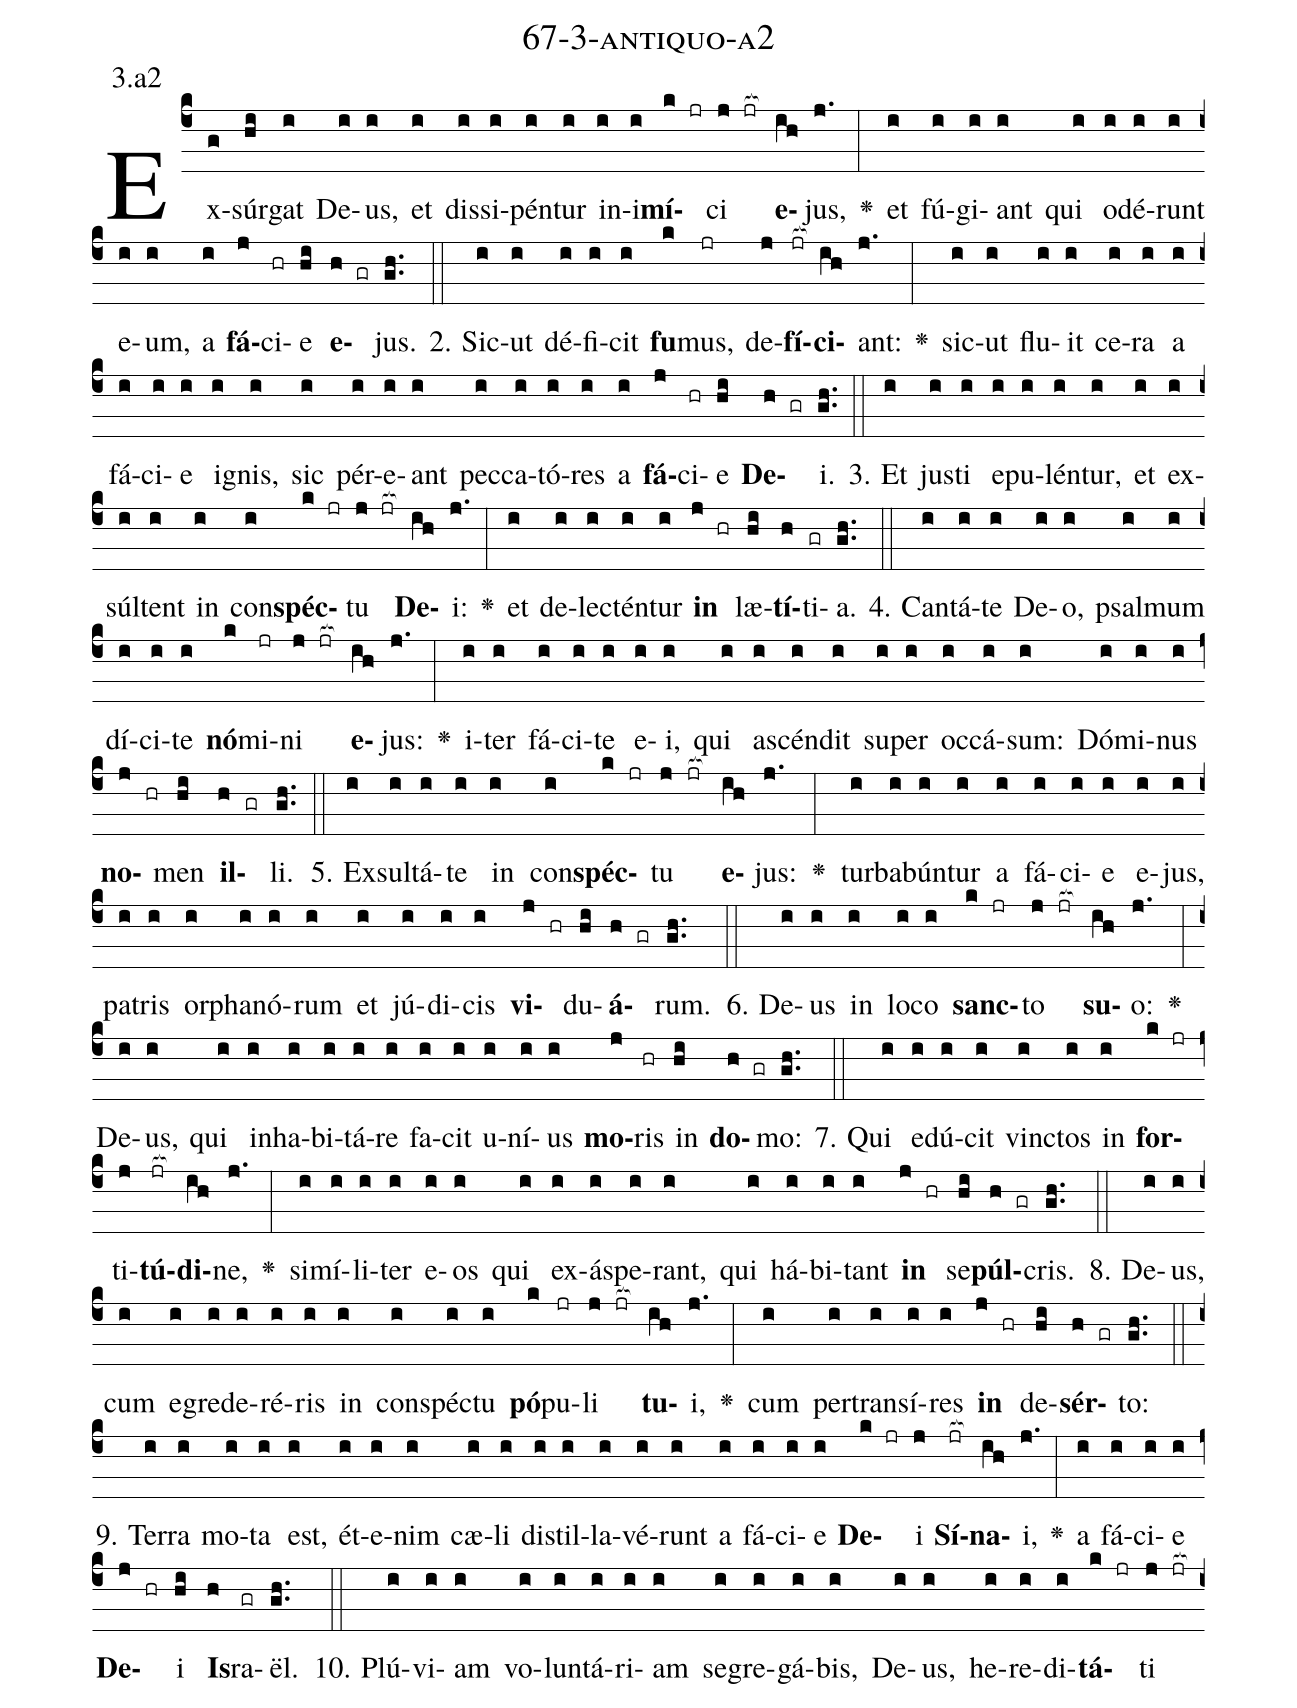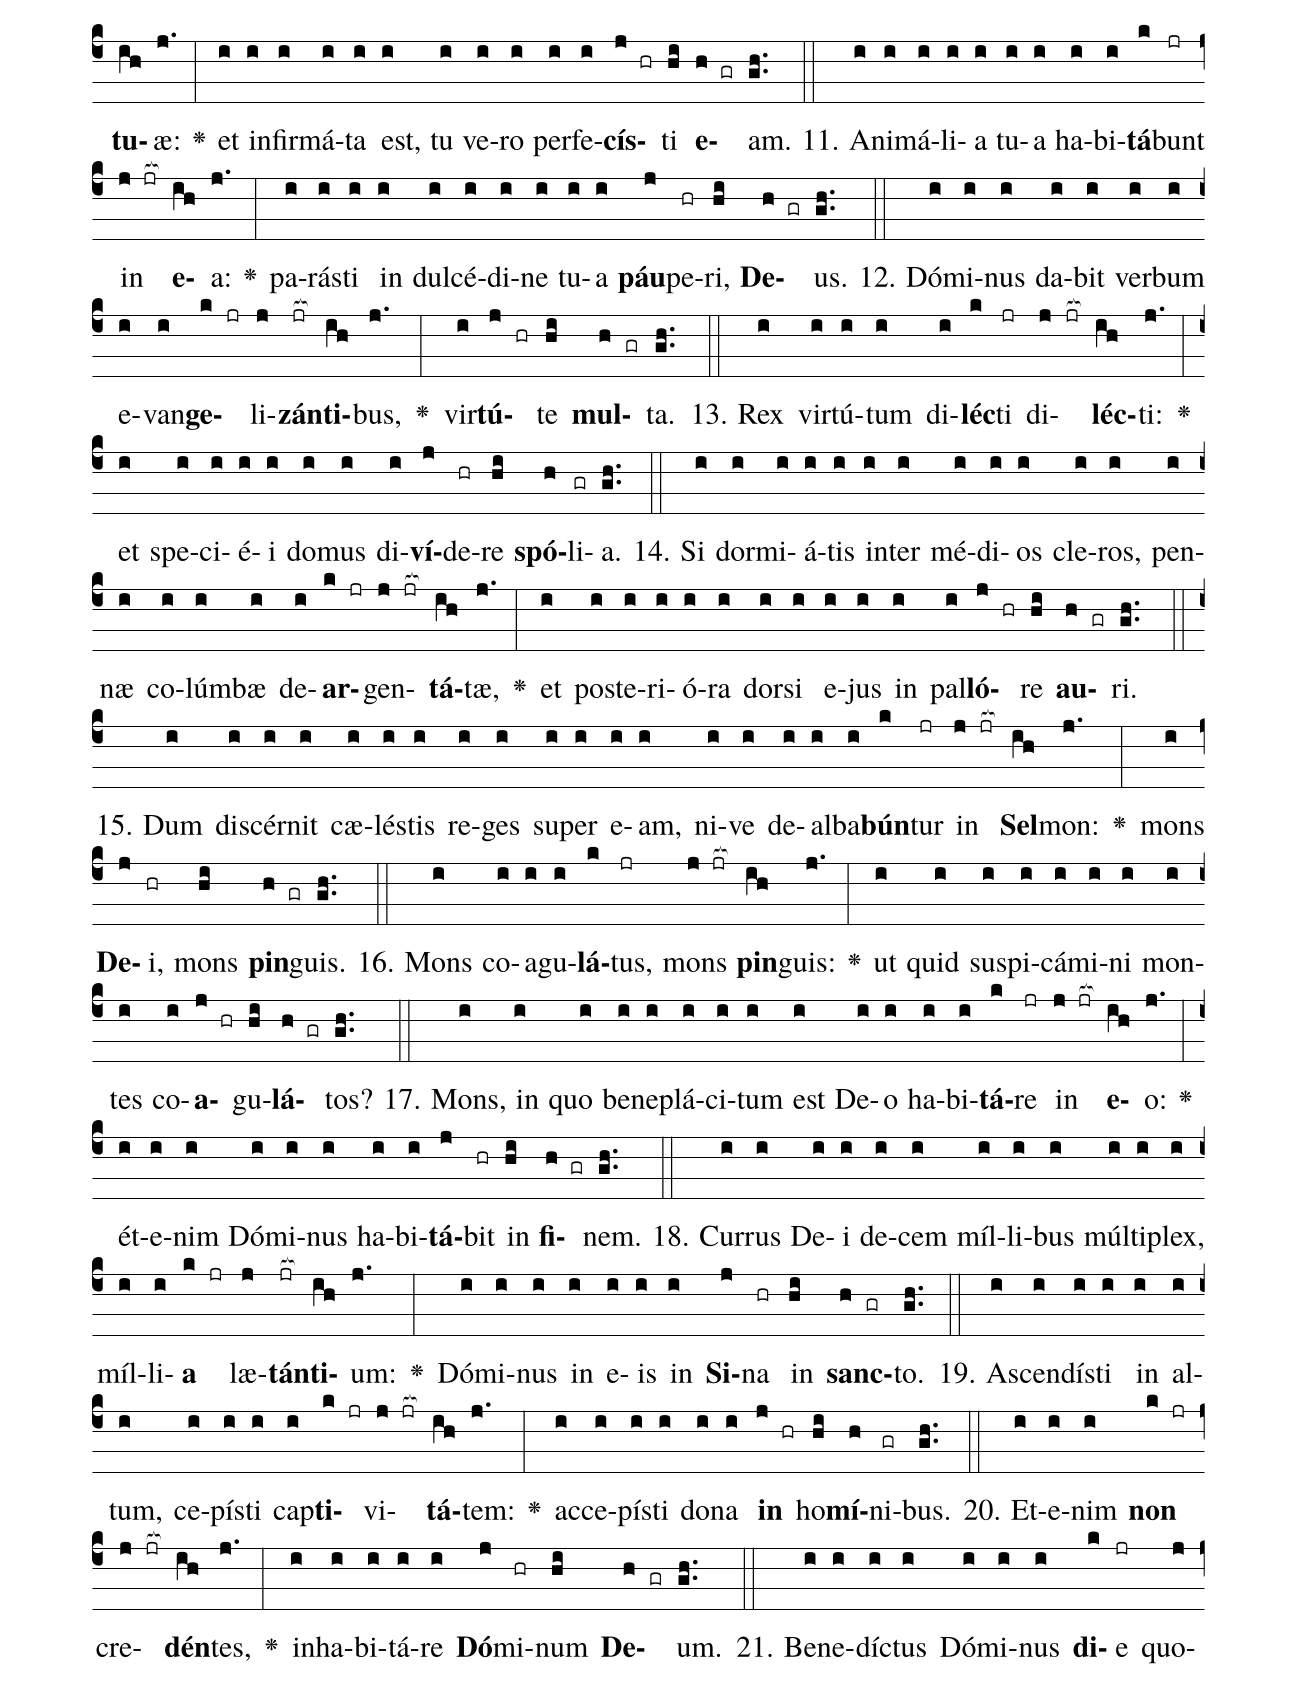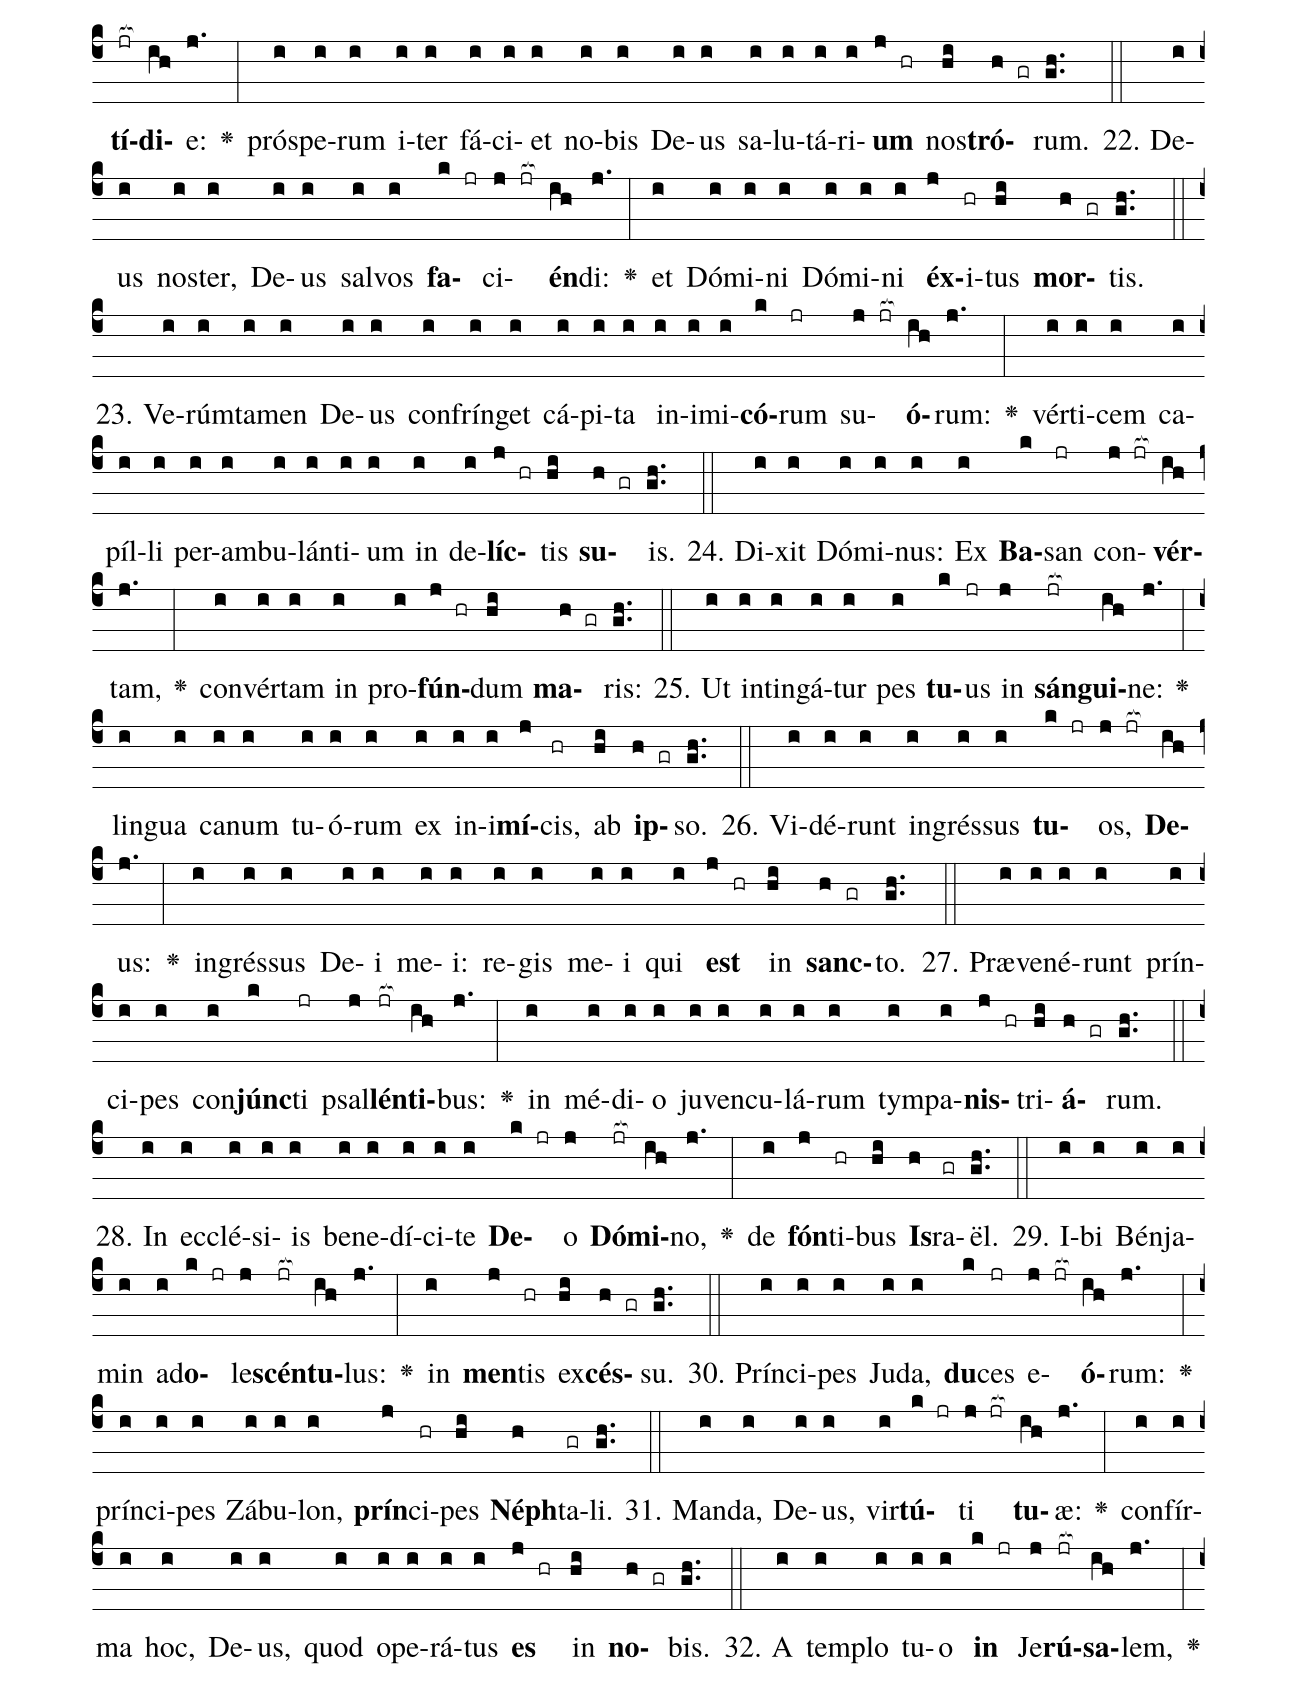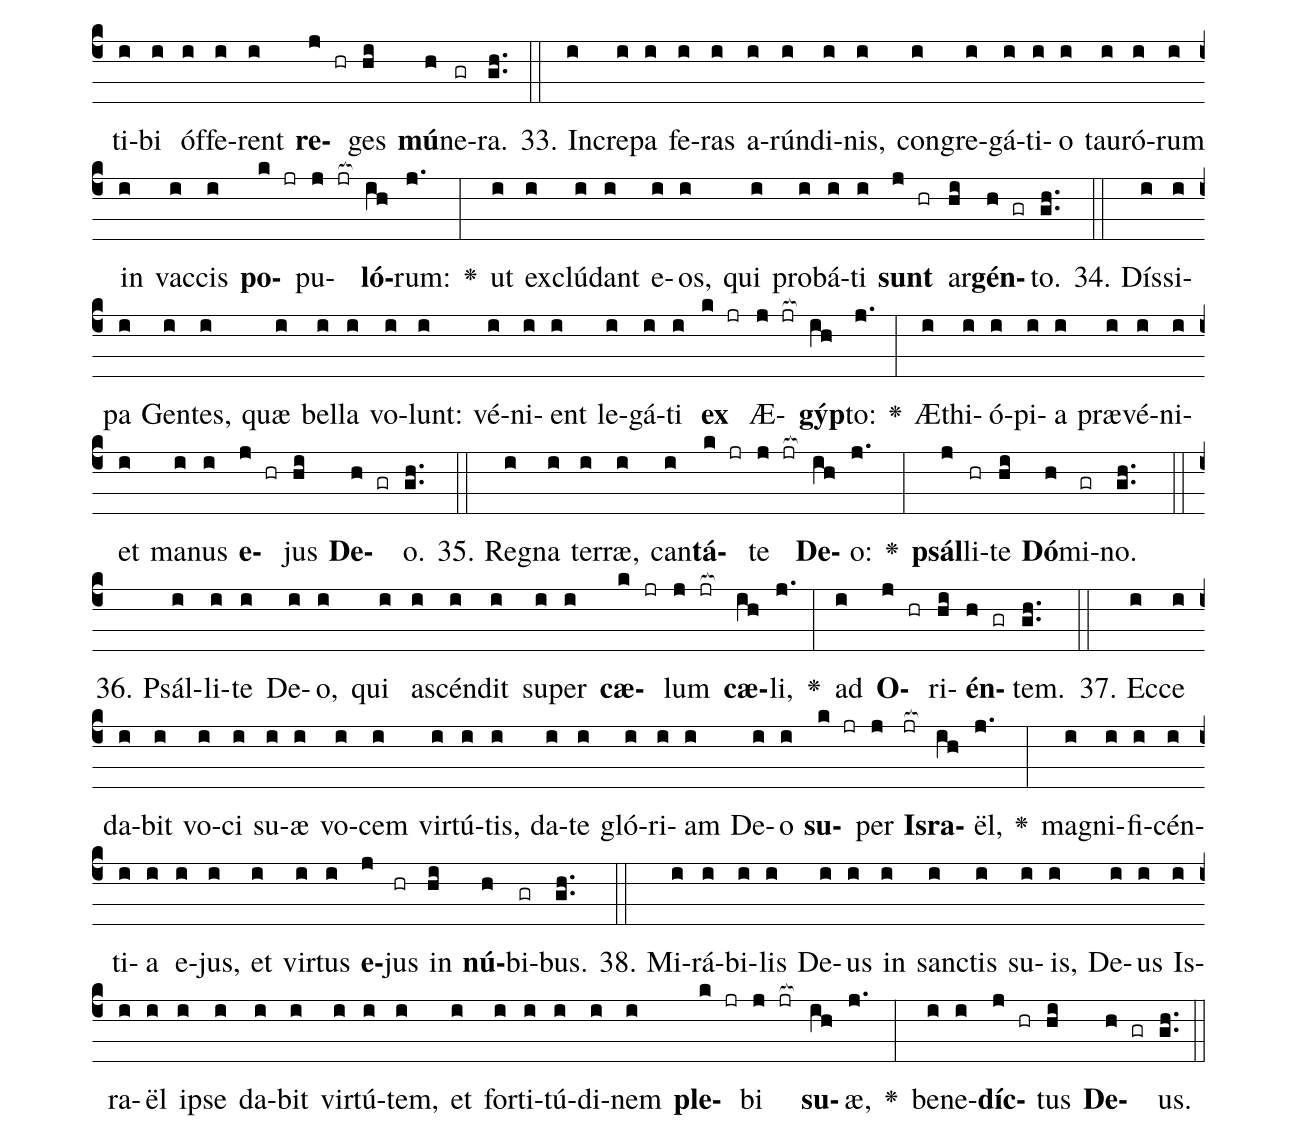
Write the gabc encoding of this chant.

name: 67-3-antiquo-a2;
annotation: 3.a2;
%%
(c4)Ex(g)súr(hi)gat(i) De(i)us,(i) et(i) dis(i)si(i)pén(i)tur(i) in(i)i(i)<b>mí</b>(k jr)ci(j jr[ocb:1{]) <b>e</b>(ih[ocb:0}])jus,(j.) <v>\greheightstar</v>(:) et(i) fú(i)gi(i)ant(i) qui(i) o(i)dé(i)runt(i) e(i)um,(i) a(i) <b>fá</b>(j)ci(hr)e(hi) <b>e</b>(h gr)jus.(gh..) (::)
2. Sic(i)ut(i) dé(i)fi(i)cit(i) <b>fu</b>(k)mus,(jr) de(j)<b>fí</b>(jr[ocb:1{])<b>ci</b>(ih[ocb:0}])ant:(j.) <v>\greheightstar</v>(:) sic(i)ut(i) flu(i)it(i) ce(i)ra(i) a(i) fá(i)ci(i)e(i) i(i)gnis,(i) sic(i) pér(i)e(i)ant(i) pec(i)ca(i)tó(i)res(i) a(i) <b>fá</b>(j)ci(hr)e(hi) <b>De</b>(h gr)i.(gh..) (::)
3. Et(i) jus(i)ti(i) e(i)pu(i)lén(i)tur,(i) et(i) ex(i)súl(i)tent(i) in(i) con(i)<b>spéc</b>(k jr)tu(j jr[ocb:1{]) <b>De</b>(ih[ocb:0}])i:(j.) <v>\greheightstar</v>(:) et(i) de(i)lec(i)tén(i)tur(i) <b>in</b>(j hr) læ(hi)<b>tí</b>(h)ti(gr)a.(gh..) (::)
4. Can(i)tá(i)te(i) De(i)o,(i) psal(i)mum(i) dí(i)ci(i)te(i) <b>nó</b>(k)mi(jr)ni(j jr[ocb:1{]) <b>e</b>(ih[ocb:0}])jus:(j.) <v>\greheightstar</v>(:) i(i)ter(i) fá(i)ci(i)te(i) e(i)i,(i) qui(i) a(i)scén(i)dit(i) su(i)per(i) oc(i)cá(i)sum:(i) Dó(i)mi(i)nus(i) <b>no</b>(j hr)men(hi) <b>il</b>(h gr)li.(gh..) (::)
5. Ex(i)sul(i)tá(i)te(i) in(i) con(i)<b>spéc</b>(k jr)tu(j jr[ocb:1{]) <b>e</b>(ih[ocb:0}])jus:(j.) <v>\greheightstar</v>(:) tur(i)ba(i)bún(i)tur(i) a(i) fá(i)ci(i)e(i) e(i)jus,(i) pa(i)tris(i) or(i)pha(i)nó(i)rum(i) et(i) jú(i)di(i)cis(i) <b>vi</b>(j hr)du(hi)<b>á</b>(h gr)rum.(gh..) (::)
6. De(i)us(i) in(i) lo(i)co(i) <b>sanc</b>(k jr)to(j jr[ocb:1{]) <b>su</b>(ih[ocb:0}])o:(j.) <v>\greheightstar</v>(:) De(i)us,(i) qui(i) in(i)ha(i)bi(i)tá(i)re(i) fa(i)cit(i) u(i)ní(i)us(i) <b>mo</b>(j)ris(hr) in(hi) <b>do</b>(h gr)mo:(gh..) (::)
7. Qui(i) e(i)dú(i)cit(i) vinc(i)tos(i) in(i) <b>for</b>(k jr)ti(j)<b>tú</b>(jr[ocb:1{])<b>di</b>(ih[ocb:0}])ne,(j.) <v>\greheightstar</v>(:) si(i)mí(i)li(i)ter(i) e(i)os(i) qui(i) ex(i)ás(i)pe(i)rant,(i) qui(i) há(i)bi(i)tant(i) <b>in</b>(j hr) se(hi)<b>púl</b>(h gr)cris.(gh..) (::)
8. De(i)us,(i) cum(i) e(i)gre(i)de(i)ré(i)ris(i) in(i) con(i)spéc(i)tu(i) <b>pó</b>(k)pu(jr)li(j jr[ocb:1{]) <b>tu</b>(ih[ocb:0}])i,(j.) <v>\greheightstar</v>(:) cum(i) per(i)trans(i)í(i)res(i) <b>in</b>(j hr) de(hi)<b>sér</b>(h gr)to:(gh..) (::)
9. Ter(i)ra(i) mo(i)ta(i) est,(i) ét(i)e(i)nim(i) cæ(i)li(i) di(i)stil(i)la(i)vé(i)runt(i) a(i) fá(i)ci(i)e(i) <b>De</b>(k jr)i(j) <b>Sí</b>(jr[ocb:1{])<b>na</b>(ih[ocb:0}])i,(j.) <v>\greheightstar</v>(:) a(i) fá(i)ci(i)e(i) <b>De</b>(j hr)i(hi) <b>Is</b>(h)ra(gr)ël.(gh..) (::)
10. Plú(i)vi(i)am(i) vo(i)lun(i)tá(i)ri(i)am(i) se(i)gre(i)gá(i)bis,(i) De(i)us,(i) he(i)re(i)di(i)<b>tá</b>(k jr)ti(j jr[ocb:1{]) <b>tu</b>(ih[ocb:0}])æ:(j.) <v>\greheightstar</v>(:) et(i) in(i)fir(i)má(i)ta(i) est,(i) tu(i) ve(i)ro(i) per(i)fe(i)<b>cís</b>(j hr)ti(hi) <b>e</b>(h gr)am.(gh..) (::)
11. A(i)ni(i)má(i)li(i)a(i) tu(i)a(i) ha(i)bi(i)<b>tá</b>(k)bunt(jr) in(j jr[ocb:1{]) <b>e</b>(ih[ocb:0}])a:(j.) <v>\greheightstar</v>(:) pa(i)rás(i)ti(i) in(i) dul(i)cé(i)di(i)ne(i) tu(i)a(i) <b>páu</b>(j)pe(hr)ri,(hi) <b>De</b>(h gr)us.(gh..) (::)
12. Dó(i)mi(i)nus(i) da(i)bit(i) ver(i)bum(i) e(i)van(i)<b>ge</b>(k jr)li(j)<b>zán</b>(jr[ocb:1{])<b>ti</b>(ih[ocb:0}])bus,(j.) <v>\greheightstar</v>(:) vir(i)<b>tú</b>(j hr)te(hi) <b>mul</b>(h gr)ta.(gh..) (::)
13. Rex(i) vir(i)tú(i)tum(i) di(i)<b>léc</b>(k)ti(jr) di(j jr[ocb:1{])<b>léc</b>(ih[ocb:0}])ti:(j.) <v>\greheightstar</v>(:) et(i) spe(i)ci(i)é(i)i(i) do(i)mus(i) di(i)<b>ví</b>(j)de(hr)re(hi) <b>spó</b>(h)li(gr)a.(gh..) (::)
14. Si(i) dor(i)mi(i)á(i)tis(i) in(i)ter(i) mé(i)di(i)os(i) cle(i)ros,(i) pen(i)næ(i) co(i)lúm(i)bæ(i) de(i)<b>ar</b>(k jr)gen(j jr[ocb:1{])<b>tá</b>(ih[ocb:0}])tæ,(j.) <v>\greheightstar</v>(:) et(i) post(i)e(i)ri(i)ó(i)ra(i) dor(i)si(i) e(i)jus(i) in(i) pal(i)<b>ló</b>(j hr)re(hi) <b>au</b>(h gr)ri.(gh..) (::)
15. Dum(i) di(i)scér(i)nit(i) cæ(i)lés(i)tis(i) re(i)ges(i) su(i)per(i) e(i)am,(i) ni(i)ve(i) de(i)al(i)ba(i)<b>bún</b>(k)tur(jr) in(j jr[ocb:1{]) <b>Sel</b>(ih[ocb:0}])mon:(j.) <v>\greheightstar</v>(:) mons(i) <b>De</b>(j)i,(hr) mons(hi) <b>pin</b>(h gr)guis.(gh..) (::)
16. Mons(i) co(i)a(i)gu(i)<b>lá</b>(k)tus,(jr) mons(j jr[ocb:1{]) <b>pin</b>(ih[ocb:0}])guis:(j.) <v>\greheightstar</v>(:) ut(i) quid(i) su(i)spi(i)cá(i)mi(i)ni(i) mon(i)tes(i) co(i)<b>a</b>(j hr)gu(hi)<b>lá</b>(h gr)tos?(gh..) (::)
17. Mons,(i) in(i) quo(i) be(i)ne(i)plá(i)ci(i)tum(i) est(i) De(i)o(i) ha(i)bi(i)<b>tá</b>(k)re(jr) in(j jr[ocb:1{]) <b>e</b>(ih[ocb:0}])o:(j.) <v>\greheightstar</v>(:) ét(i)e(i)nim(i) Dó(i)mi(i)nus(i) ha(i)bi(i)<b>tá</b>(j)bit(hr) in(hi) <b>fi</b>(h gr)nem.(gh..) (::)
18. Cur(i)rus(i) De(i)i(i) de(i)cem(i) míl(i)li(i)bus(i) múl(i)ti(i)plex,(i) míl(i)li(i)<b>a</b>(k jr) læ(j)<b>tán</b>(jr[ocb:1{])<b>ti</b>(ih[ocb:0}])um:(j.) <v>\greheightstar</v>(:) Dó(i)mi(i)nus(i) in(i) e(i)is(i) in(i) <b>Si</b>(j)na(hr) in(hi) <b>sanc</b>(h gr)to.(gh..) (::)
19. A(i)scen(i)dís(i)ti(i) in(i) al(i)tum,(i) ce(i)pís(i)ti(i) cap(i)<b>ti</b>(k jr)vi(j jr[ocb:1{])<b>tá</b>(ih[ocb:0}])tem:(j.) <v>\greheightstar</v>(:) ac(i)ce(i)pís(i)ti(i) do(i)na(i) <b>in</b>(j hr) ho(hi)<b>mí</b>(h)ni(gr)bus.(gh..) (::)
20. Et(i)e(i)nim(i) <b>non</b>(k jr) cre(j jr[ocb:1{])<b>dén</b>(ih[ocb:0}])tes,(j.) <v>\greheightstar</v>(:) in(i)ha(i)bi(i)tá(i)re(i) <b>Dó</b>(j)mi(hr)num(hi) <b>De</b>(h gr)um.(gh..) (::)
21. Be(i)ne(i)díc(i)tus(i) Dó(i)mi(i)nus(i) <b>di</b>(k)e(jr) quo(j)<b>tí</b>(jr[ocb:1{])<b>di</b>(ih[ocb:0}])e:(j.) <v>\greheightstar</v>(:) pró(i)spe(i)rum(i) i(i)ter(i) fá(i)ci(i)et(i) no(i)bis(i) De(i)us(i) sa(i)lu(i)tá(i)ri(i)<b>um</b>(j hr) nos(hi)<b>tró</b>(h gr)rum.(gh..) (::)
22. De(i)us(i) nos(i)ter,(i) De(i)us(i) sal(i)vos(i) <b>fa</b>(k jr)ci(j jr[ocb:1{])<b>én</b>(ih[ocb:0}])di:(j.) <v>\greheightstar</v>(:) et(i) Dó(i)mi(i)ni(i) Dó(i)mi(i)ni(i) <b>éx</b>(j)i(hr)tus(hi) <b>mor</b>(h gr)tis.(gh..) (::)
23. Ve(i)rúm(i)ta(i)men(i) De(i)us(i) con(i)frín(i)get(i) cá(i)pi(i)ta(i) in(i)i(i)mi(i)<b>có</b>(k)rum(jr) su(j jr[ocb:1{])<b>ó</b>(ih[ocb:0}])rum:(j.) <v>\greheightstar</v>(:) vér(i)ti(i)cem(i) ca(i)píl(i)li(i) per(i)am(i)bu(i)lán(i)ti(i)um(i) in(i) de(i)<b>líc</b>(j hr)tis(hi) <b>su</b>(h gr)is.(gh..) (::)
24. Di(i)xit(i) Dó(i)mi(i)nus:(i) Ex(i) <b>Ba</b>(k)san(jr) con(j jr[ocb:1{])<b>vér</b>(ih[ocb:0}])tam,(j.) <v>\greheightstar</v>(:) con(i)vér(i)tam(i) in(i) pro(i)<b>fún</b>(j hr)dum(hi) <b>ma</b>(h gr)ris:(gh..) (::)
25. Ut(i) in(i)tin(i)gá(i)tur(i) pes(i) <b>tu</b>(k)us(jr) in(j) <b>sán</b>(jr[ocb:1{])<b>gui</b>(ih[ocb:0}])ne:(j.) <v>\greheightstar</v>(:) lin(i)gua(i) ca(i)num(i) tu(i)ó(i)rum(i) ex(i) in(i)i(i)<b>mí</b>(j)cis,(hr) ab(hi) <b>ip</b>(h gr)so.(gh..) (::)
26. Vi(i)dé(i)runt(i) in(i)grés(i)sus(i) <b>tu</b>(k jr)os,(j jr[ocb:1{]) <b>De</b>(ih[ocb:0}])us:(j.) <v>\greheightstar</v>(:) in(i)grés(i)sus(i) De(i)i(i) me(i)i:(i) re(i)gis(i) me(i)i(i) qui(i) <b>est</b>(j hr) in(hi) <b>sanc</b>(h gr)to.(gh..) (::)
27. Præ(i)ve(i)né(i)runt(i) prín(i)ci(i)pes(i) con(i)<b>júnc</b>(k)ti(jr) psal(j)<b>lén</b>(jr[ocb:1{])<b>ti</b>(ih[ocb:0}])bus:(j.) <v>\greheightstar</v>(:) in(i) mé(i)di(i)o(i) ju(i)ven(i)cu(i)lá(i)rum(i) tym(i)pa(i)<b>nis</b>(j hr)tri(hi)<b>á</b>(h gr)rum.(gh..) (::)
28. In(i) ec(i)clé(i)si(i)is(i) be(i)ne(i)dí(i)ci(i)te(i) <b>De</b>(k jr)o(j) <b>Dó</b>(jr[ocb:1{])<b>mi</b>(ih[ocb:0}])no,(j.) <v>\greheightstar</v>(:) de(i) <b>fón</b>(j)ti(hr)bus(hi) <b>Is</b>(h)ra(gr)ël.(gh..) (::)
29. I(i)bi(i) Bén(i)ja(i)min(i) ad(i)<b>o</b>(k jr)le(j)<b>scén</b>(jr[ocb:1{])<b>tu</b>(ih[ocb:0}])lus:(j.) <v>\greheightstar</v>(:) in(i) <b>men</b>(j)tis(hr) ex(hi)<b>cés</b>(h gr)su.(gh..) (::)
30. Prín(i)ci(i)pes(i) Ju(i)da,(i) <b>du</b>(k)ces(jr) e(j jr[ocb:1{])<b>ó</b>(ih[ocb:0}])rum:(j.) <v>\greheightstar</v>(:) prín(i)ci(i)pes(i) Zá(i)bu(i)lon,(i) <b>prín</b>(j)ci(hr)pes(hi) <b>Néph</b>(h)ta(gr)li.(gh..) (::)
31. Man(i)da,(i) De(i)us,(i) vir(i)<b>tú</b>(k jr)ti(j jr[ocb:1{]) <b>tu</b>(ih[ocb:0}])æ:(j.) <v>\greheightstar</v>(:) con(i)fír(i)ma(i) hoc,(i) De(i)us,(i) quod(i) o(i)pe(i)rá(i)tus(i) <b>es</b>(j hr) in(hi) <b>no</b>(h gr)bis.(gh..) (::)
32. A(i) tem(i)plo(i) tu(i)o(i) <b>in</b>(k jr) Je(j)<b>rú</b>(jr[ocb:1{])<b>sa</b>(ih[ocb:0}])lem,(j.) <v>\greheightstar</v>(:) ti(i)bi(i) óf(i)fe(i)rent(i) <b>re</b>(j hr)ges(hi) <b>mú</b>(h)ne(gr)ra.(gh..) (::)
33. In(i)cre(i)pa(i) fe(i)ras(i) a(i)rún(i)di(i)nis,(i) con(i)gre(i)gá(i)ti(i)o(i) tau(i)ró(i)rum(i) in(i) vac(i)cis(i) <b>po</b>(k jr)pu(j jr[ocb:1{])<b>ló</b>(ih[ocb:0}])rum:(j.) <v>\greheightstar</v>(:) ut(i) ex(i)clú(i)dant(i) e(i)os,(i) qui(i) pro(i)bá(i)ti(i) <b>sunt</b>(j hr) ar(hi)<b>gén</b>(h gr)to.(gh..) (::)
34. Dís(i)si(i)pa(i) Gen(i)tes,(i) quæ(i) bel(i)la(i) vo(i)lunt:(i) vé(i)ni(i)ent(i) le(i)gá(i)ti(i) <b>ex</b>(k jr) Æ(j jr[ocb:1{])<b>gýp</b>(ih[ocb:0}])to:(j.) <v>\greheightstar</v>(:) Æ(i)thi(i)ó(i)pi(i)a(i) præ(i)vé(i)ni(i)et(i) ma(i)nus(i) <b>e</b>(j hr)jus(hi) <b>De</b>(h gr)o.(gh..) (::)
35. Re(i)gna(i) ter(i)ræ,(i) can(i)<b>tá</b>(k jr)te(j jr[ocb:1{]) <b>De</b>(ih[ocb:0}])o:(j.) <v>\greheightstar</v>(:) <b>psál</b>(j)li(hr)te(hi) <b>Dó</b>(h)mi(gr)no.(gh..) (::)
36. Psál(i)li(i)te(i) De(i)o,(i) qui(i) a(i)scén(i)dit(i) su(i)per(i) <b>cæ</b>(k jr)lum(j jr[ocb:1{]) <b>cæ</b>(ih[ocb:0}])li,(j.) <v>\greheightstar</v>(:) ad(i) <b>O</b>(j hr)ri(hi)<b>én</b>(h gr)tem.(gh..) (::)
37. Ec(i)ce(i) da(i)bit(i) vo(i)ci(i) su(i)æ(i) vo(i)cem(i) vir(i)tú(i)tis,(i) da(i)te(i) gló(i)ri(i)am(i) De(i)o(i) <b>su</b>(k jr)per(j) <b>Is</b>(jr[ocb:1{])<b>ra</b>(ih[ocb:0}])ël,(j.) <v>\greheightstar</v>(:) ma(i)gni(i)fi(i)cén(i)ti(i)a(i) e(i)jus,(i) et(i) vir(i)tus(i) <b>e</b>(j)jus(hr) in(hi) <b>nú</b>(h)bi(gr)bus.(gh..) (::)
38. Mi(i)rá(i)bi(i)lis(i) De(i)us(i) in(i) sanc(i)tis(i) su(i)is,(i) De(i)us(i) Is(i)ra(i)ël(i) ip(i)se(i) da(i)bit(i) vir(i)tú(i)tem,(i) et(i) for(i)ti(i)tú(i)di(i)nem(i) <b>ple</b>(k jr)bi(j jr[ocb:1{]) <b>su</b>(ih[ocb:0}])æ,(j.) <v>\greheightstar</v>(:) be(i)ne(i)<b>díc</b>(j hr)tus(hi) <b>De</b>(h gr)us.(gh..) (::)
